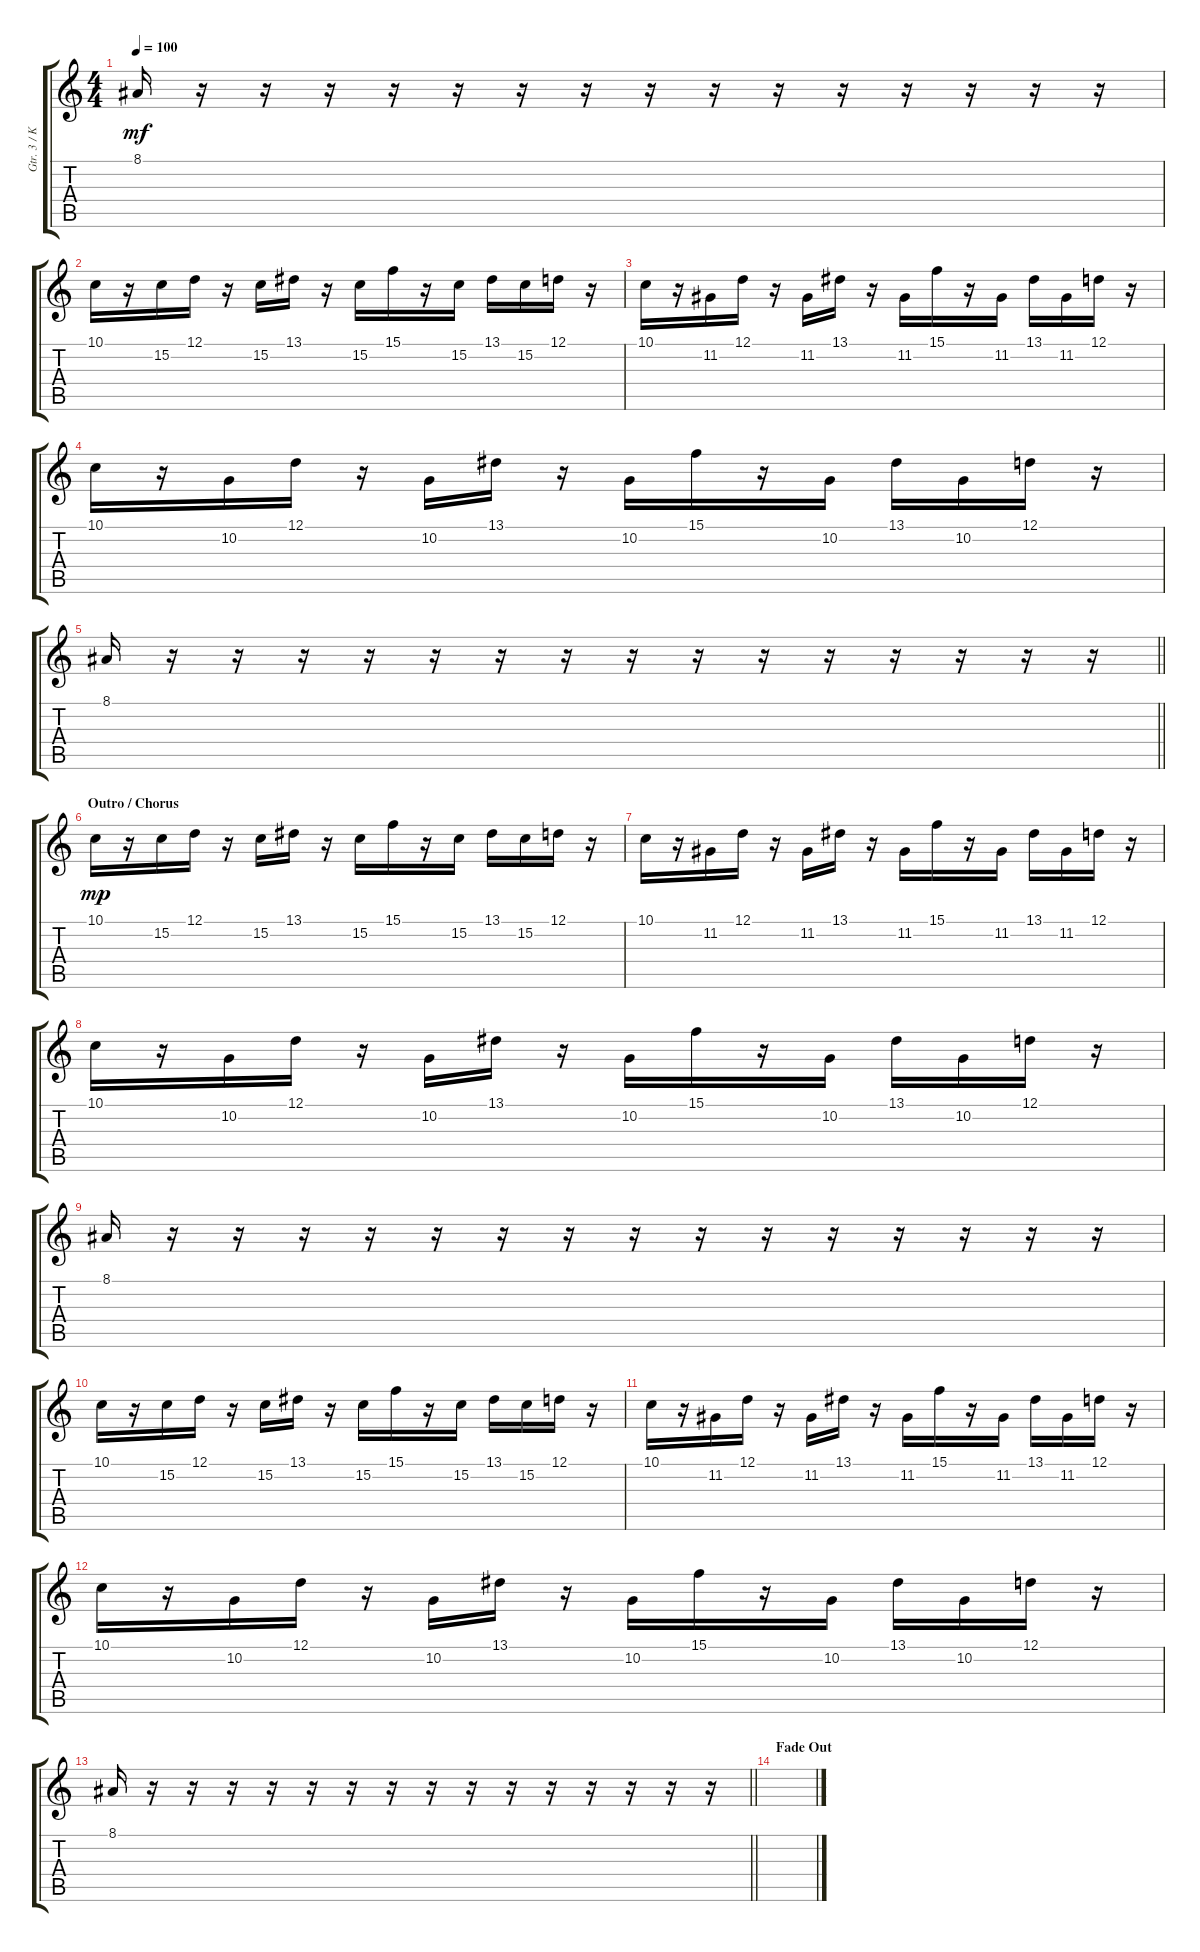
\track ("Gtr. 3 / Keyboards" "Gtr. 3 / K") {instrument recorder}
\staff {score tabs}
\tuning (D4 A3 F3 C3 G2 C2) {hide}
\ts (4 4)
\tempo 100
\clef g2
\ks c
8.1.16{dy mf} r.16 r.16 r.16 r.16 r.16 r.16 r.16 r.16 r.16 r.16 r.16 r.16 r.16 r.16 r.16 |
10.1.16 r.16 15.2.16 12.1.16 r.16 15.2.16 13.1.16 r.16 15.2.16 15.1.16 r.16 15.2.16 13.1.16 15.2.16 12.1.16 r.16 |
10.1.16 r.16 11.2.16 12.1.16 r.16 11.2.16 13.1.16 r.16 11.2.16 15.1.16 r.16 11.2.16 13.1.16 11.2.16 12.1.16 r.16 |
10.1.16 r.16 10.2.16 12.1.16 r.16 10.2.16 13.1.16 r.16 10.2.16 15.1.16 r.16 10.2.16 13.1.16 10.2.16 12.1.16 r.16 |
\barLineRight lightlight
8.1.16 r.16 r.16 r.16 r.16 r.16 r.16 r.16 r.16 r.16 r.16 r.16 r.16 r.16 r.16 r.16 |
\section ("" "Outro / Chorus")
10.1.16{dy mp instrument recorder} r.16 15.2.16 12.1.16 r.16 15.2.16 13.1.16 r.16 15.2.16 15.1.16 r.16 15.2.16 13.1.16 15.2.16 12.1.16 r.16 |
10.1.16 r.16 11.2.16 12.1.16 r.16 11.2.16 13.1.16 r.16 11.2.16 15.1.16 r.16 11.2.16 13.1.16 11.2.16 12.1.16 r.16 |
10.1.16 r.16 10.2.16 12.1.16 r.16 10.2.16 13.1.16 r.16 10.2.16 15.1.16 r.16 10.2.16 13.1.16 10.2.16 12.1.16 r.16 |
8.1.16 r.16 r.16 r.16 r.16 r.16 r.16 r.16 r.16 r.16 r.16 r.16 r.16 r.16 r.16 r.16 |
10.1.16 r.16 15.2.16 12.1.16 r.16 15.2.16 13.1.16 r.16 15.2.16 15.1.16 r.16 15.2.16 13.1.16 15.2.16 12.1.16 r.16 |
10.1.16 r.16 11.2.16 12.1.16 r.16 11.2.16 13.1.16 r.16 11.2.16 15.1.16 r.16 11.2.16 13.1.16 11.2.16 12.1.16 r.16 |
10.1.16 r.16 10.2.16 12.1.16 r.16 10.2.16 13.1.16 r.16 10.2.16 15.1.16 r.16 10.2.16 13.1.16 10.2.16 12.1.16 r.16 |
\barLineRight lightlight
8.1.16 r.16 r.16 r.16 r.16 r.16 r.16 r.16 r.16 r.16 r.16 r.16 r.16 r.16 r.16 r.16 |
\section ("" "Fade Out")
